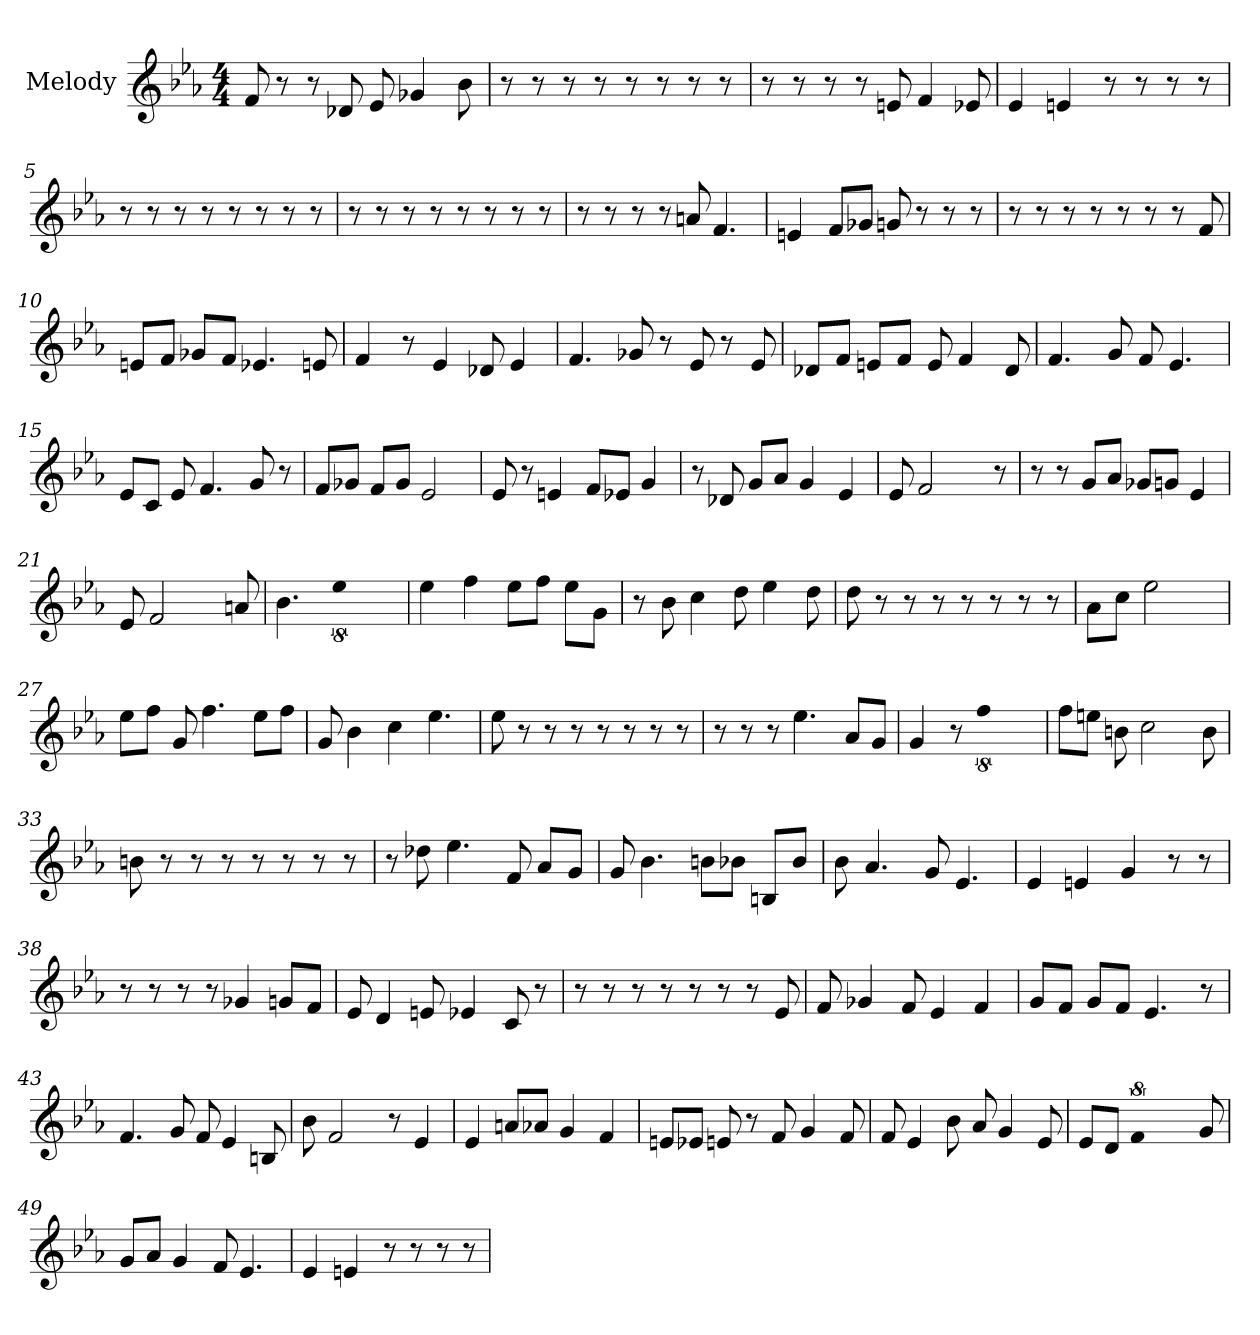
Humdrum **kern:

**kern
*part1
*staff1
*I"Melody
*clefG2
*k[b-e-a-]
*E-:
*M4/4
*MM95
=1
8f
8r
8r
8d-
8e-
4g-
8b-
=2
8r
8r
8r
8r
8r
8r
8r
8r
=3
8r
8r
8r
8r
8e
4f
8e-
=4
4e-
4e
8r
8r
8r
8r
=5
8r
8r
8r
8r
8r
8r
8r
8r
=6
8r
8r
8r
8r
8r
8r
8r
8r
=7
8r
8r
8r
8r
8a
4.f
=8
4e
8f/L
8g-/J
8g
8r
8r
8r
=9
8r
8r
8r
8r
8r
8r
8r
8f
=10
8e/L
8f/J
8g-/L
8f/J
4.e-
8e
=11
4f
8r
4e-
8d-
4e-
=12
4.f
8g-
8r
8e-
8r
8e-
=13
8d-/L
8f/J
8e/L
8f/J
8e
4f
8d-
=14
4.f
8g
8f
4.e-
=15
8e-/L
8c/J
8e-
4.f
8g
8r
=16
8f/L
8g-/J
8f/L
8g-/J
2e-
=17
8e-
8r
4e
8f/L
8e-/J
4g
=18
8r
8d-
8g/L
8a-/J
4g
4e-
=19
8e-
!LO:N:vis=2
2.f
8r
=20
8r
8r
8g/L
8a-/J
8g-/L
8g/J
4e-
=21
8e-
!LO:N:vis=2
2.f
8a
=22
4.b-
!LO:N:vis=2
8%5ee-
=23
4ee-
4ff
8ee-\L
8ff\J
8ee-\L
8g\J
=24
8r
8b-
4cc
8dd
4ee-
8dd
=25
8dd
8r
8r
8r
8r
8r
8r
8r
=26
8a-\L
8cc\J
!LO:N:vis=2
2.ee-
=27
8ee-\L
8ff\J
8g
4.ff
8ee-\L
8ff\J
=28
8g
4b-
4cc
4.ee-
=29
8ee-
8r
8r
8r
8r
8r
8r
8r
=30
8r
8r
8r
4.ee-
8a-/L
8g/J
=31
4g
8r
!LO:N:vis=2
8%5ff
=32
8ff\L
8ee\J
8b
2cc
8b
=33
8b
8r
8r
8r
8r
8r
8r
8r
=34
8r
8dd-
4.ee-
8f
8a-/L
8g/J
=35
8g
4.b-
8b\L
8b-\J
8B/L
8b-/J
=36
8b-
4.a-
8g
4.e-
=37
4e-
4e
4g
8r
8r
=38
8r
8r
8r
8r
4g-
8g/L
8f/J
=39
8e-
4d
8e
4e-
8c
8r
=40
8r
8r
8r
8r
8r
8r
8r
8e-
=41
8f
4g-
8f
4e-
4f
=42
8g/L
8f/J
8g/L
8f/J
4.e-
8r
=43
4.f
8g
8f
4e-
8B
=44
8b-
2f
8r
4e-
=45
4e-
8a/L
8a-/J
4g
4f
=46
8e/L
8e-/J
8e
8r
8f
4g
8f
=47
8f
4e-
8b-
8a-
4g
8e-
=48
8e-/L
8d/J
!LO:N:vis=2
8%5f
8g
=49
8g/L
8a-/J
4g
8f
4.e-
=50
4e-
4e
8r
8r
8r
8r
=
*-
